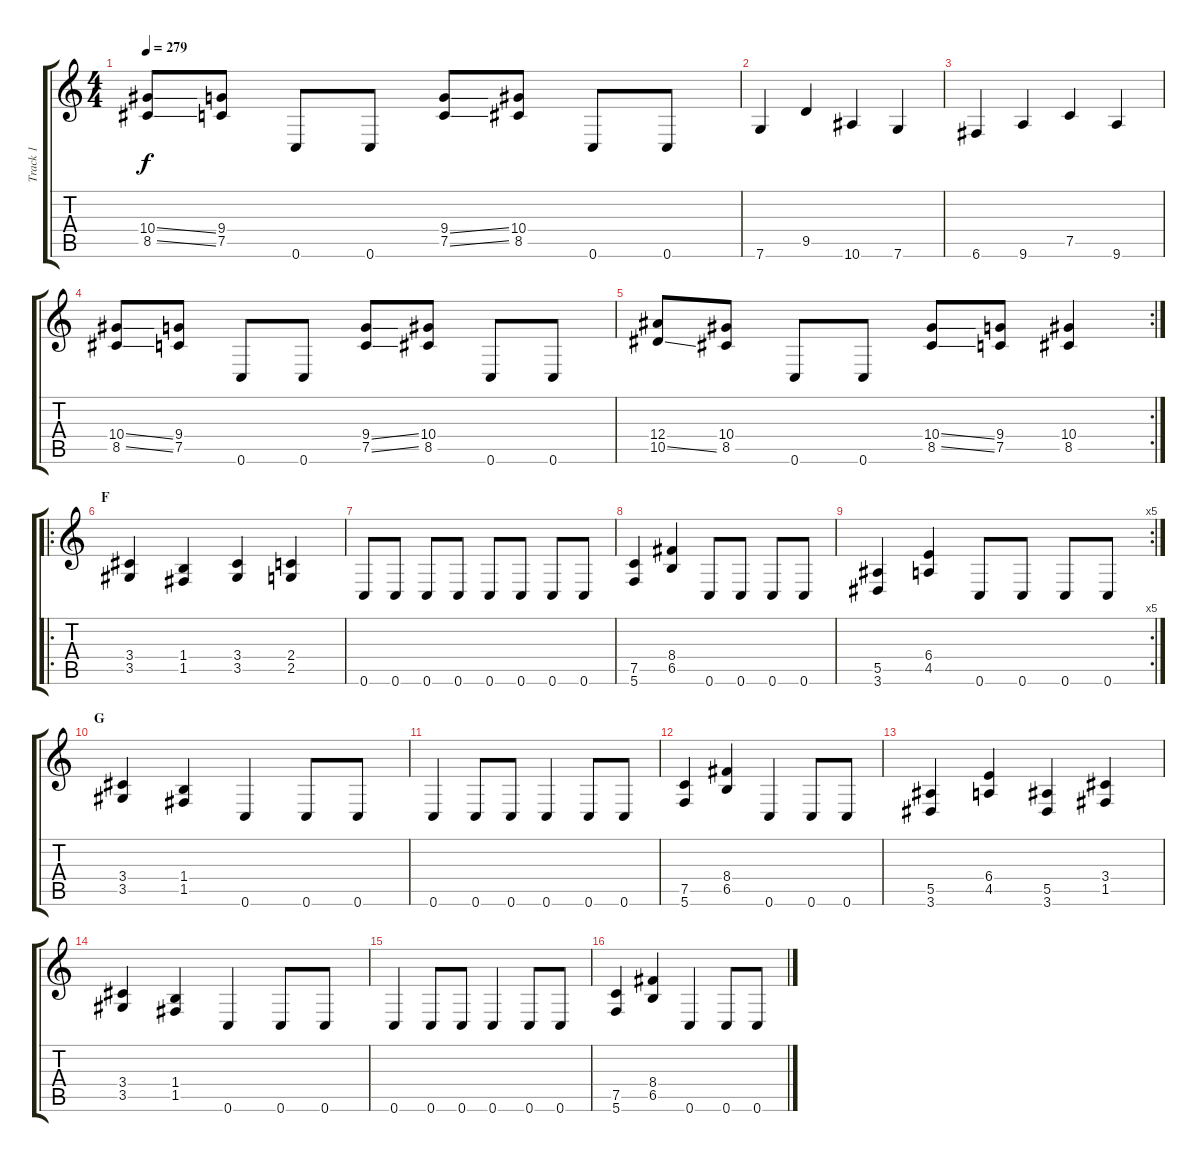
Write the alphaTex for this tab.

\track ("Track 1" "Track 1") {instrument distortionguitar}
\staff {score tabs}
\tuning (C4 G3 Eb3 Bb2 F2 C2) {hide}
\ts (4 4)
\tempo 279
\clef g2
\ks c
(10.4{ss} 8.5{ss}).8{dy f} (9.4 7.5).8 0.6.8 0.6.8 (9.4{ss} 7.5{ss}).8 (10.4 8.5).8 0.6.8 0.6.8 |
7.6.4 9.5.4 10.6.4 7.6.4 |
6.6.4 9.6.4 7.5.4 9.6.4 |
(10.4{ss} 8.5{ss}).8 (9.4 7.5).8 0.6.8 0.6.8 (9.4{ss} 7.5{ss}).8 (10.4 8.5).8 0.6.8 0.6.8 |
\rc 2
(12.4 10.5{ss}).8 (10.4 8.5).8 0.6.8 0.6.8 (10.4{ss} 8.5{ss}).8 (9.4 7.5).8 (10.4 8.5).4 |
\ro
\section ("" "F")
(3.4 3.5).4 (1.4 1.5).4 (3.4 3.5).4 (2.4 2.5).4 |
0.6.8 0.6.8 0.6.8 0.6.8 0.6.8 0.6.8 0.6.8 0.6.8 |
(7.5 5.6).4 (8.4 6.5).4 0.6.8 0.6.8 0.6.8 0.6.8 |
\rc 5
(5.5 3.6).4 (6.4 4.5).4 0.6.8 0.6.8 0.6.8 0.6.8 |
\section ("" "G")
(3.4 3.5).4 (1.4 1.5).4 0.6.4 0.6.8 0.6.8 |
0.6.4 0.6.8 0.6.8 0.6.4 0.6.8 0.6.8 |
(7.5 5.6).4 (8.4 6.5).4 0.6.4 0.6.8 0.6.8 |
(5.5 3.6).4 (6.4 4.5).4 (5.5 3.6).4 (3.4 1.5).4 |
(3.4 3.5).4 (1.4 1.5).4 0.6.4 0.6.8 0.6.8 |
0.6.4 0.6.8 0.6.8 0.6.4 0.6.8 0.6.8 |
(7.5 5.6).4 (8.4 6.5).4 0.6.4 0.6.8 0.6.8
